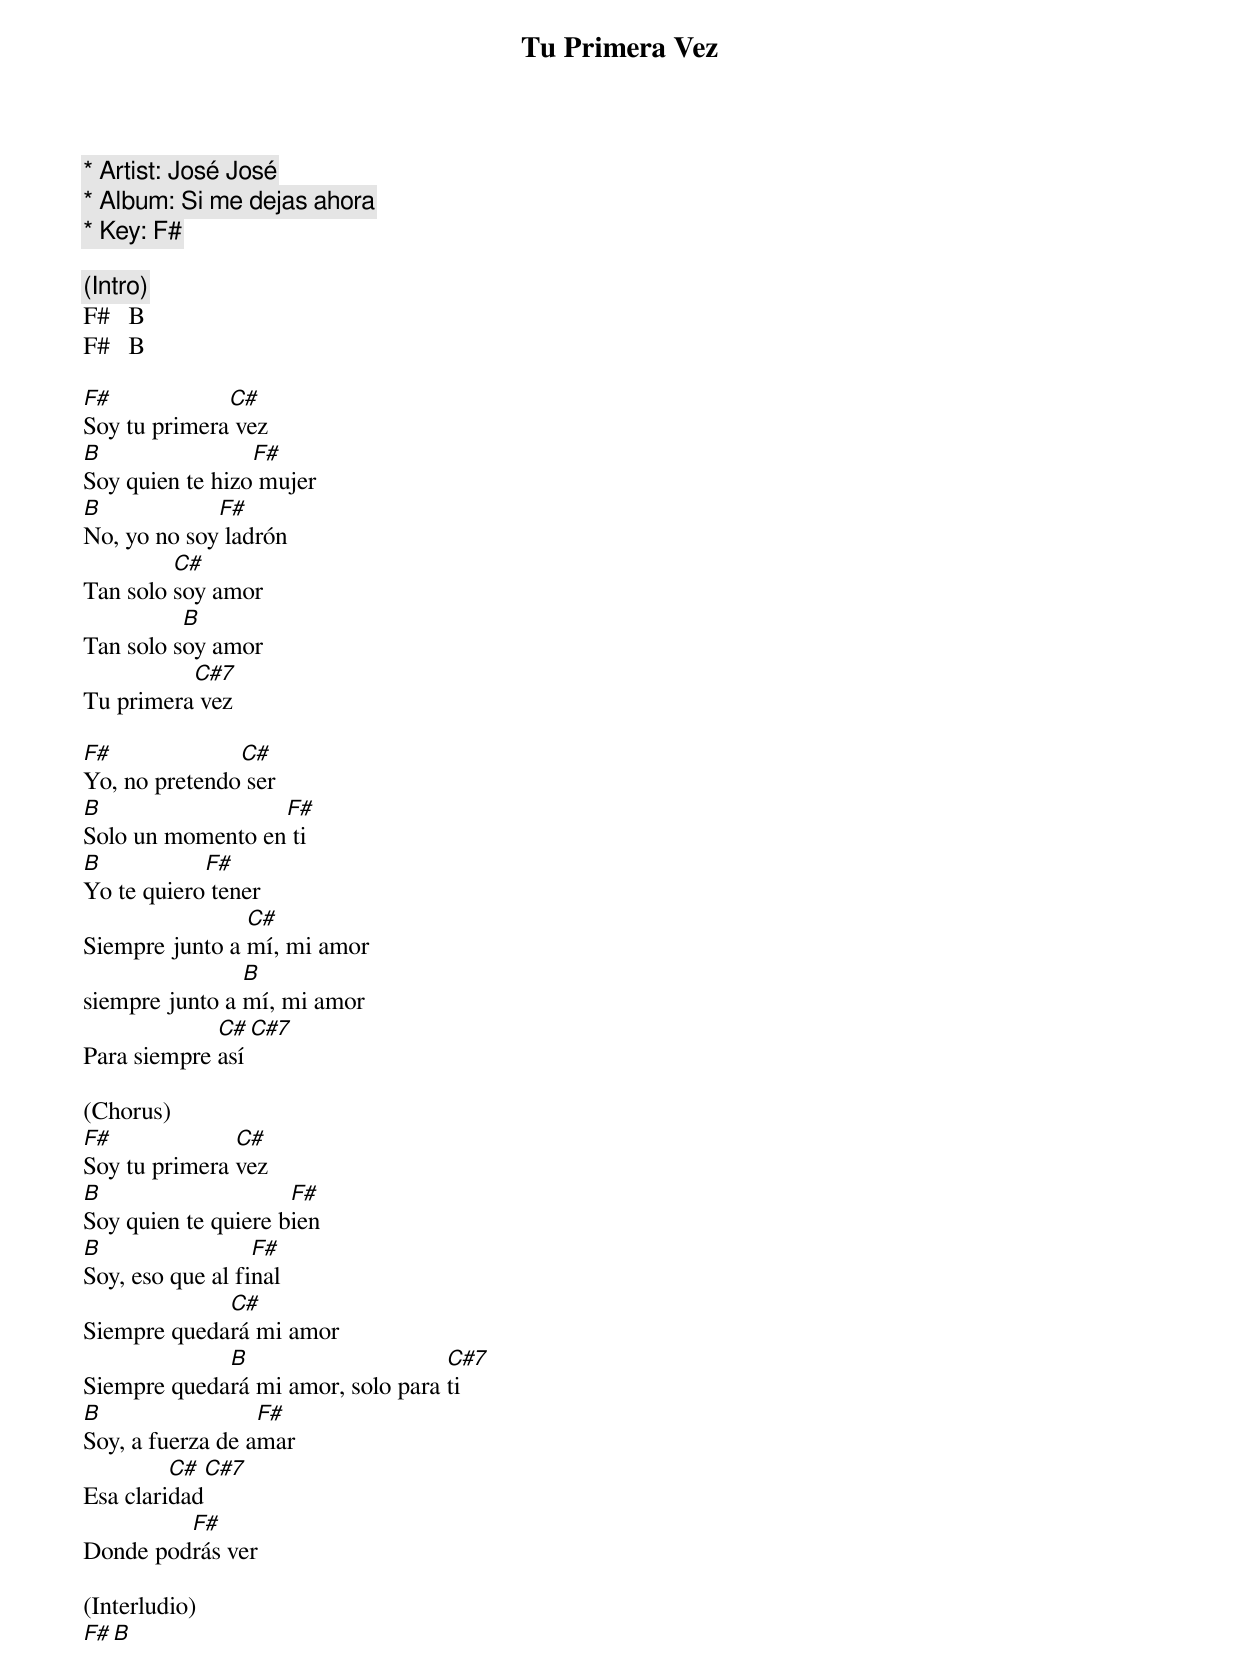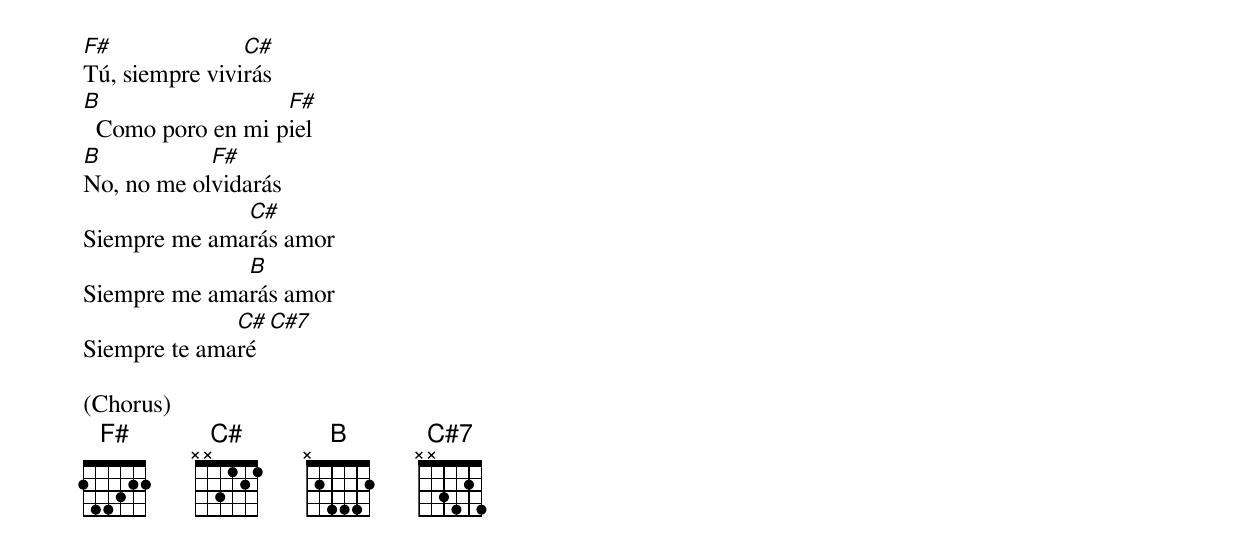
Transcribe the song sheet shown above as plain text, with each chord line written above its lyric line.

Tu Primera Vez

* Artist: José José
* Album: Si me dejas ahora
* Key: F#

(Intro)
F#   B
F#   B

F#            C#
Soy tu primera vez
B                F#
Soy quien te hizo mujer
B            F#
No, yo no soy ladrón
         C#
Tan solo soy amor
          B
Tan solo soy amor
          C#7
Tu primera vez

F#             C#
Yo, no pretendo ser
B                 F#
Solo un momento en ti
B           F#
Yo te quiero tener
                C#
Siempre junto a mí, mi amor
                B
siempre junto a mí, mi amor
             C#  C#7
Para siempre así

(Chorus)
F#             C#
Soy tu primera vez
B                    F#
Soy quien te quiere bien
B                 F#
Soy, eso que al final
             C#
Siempre quedará mi amor
             B                     C#7
Siempre quedará mi amor, solo para ti
B                 F#
Soy, a fuerza de amar
         C#  C#7
Esa claridad
         F#
Donde podrás ver

(Interludio)
F#  B

F#              C#
Tú, siempre vivirás
B                  F#
  Como poro en mi piel
B           F#
No, no me olvidarás
              C#
Siempre me amarás amor
              B
Siempre me amarás amor
              C#  C#7
Siempre te amaré

(Chorus)
